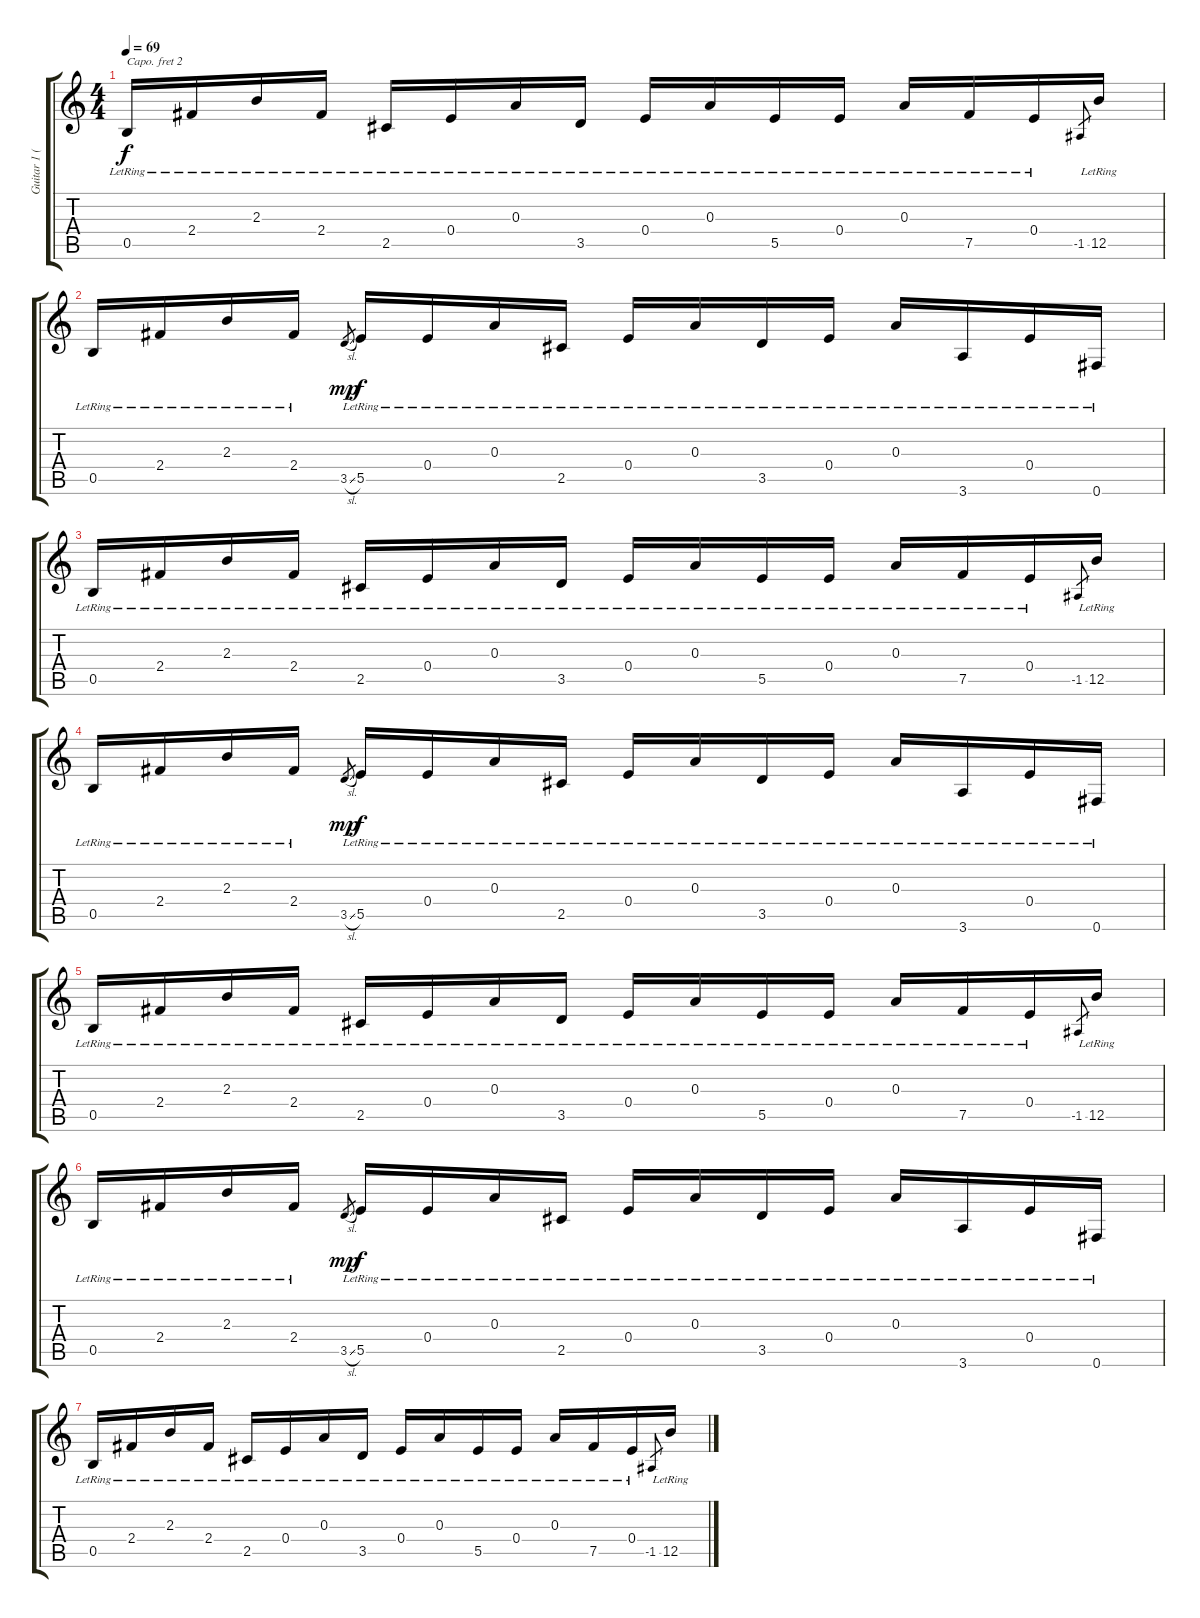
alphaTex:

\track ("Guitar 1 (easier to read)" "Guitar 1 (") {instrument acousticguitarnylon}
\staff {score tabs}
\capo 2
\tuning (E4 B3 G3 D3 A2 E2) {hide}
\ts (4 4)
\tempo 69
\clef g2
\ks c
0.5{lr}.16{dy f volume 9} 2.4{lr}.16 2.3{lr}.16 2.4{lr}.16 2.5{lr}.16 0.4{lr}.16 0.3{lr}.16 3.5{lr}.16 0.4{lr}.16 0.3{lr}.16 5.5{lr}.16 0.4{lr}.16 0.3{lr}.16 7.5{lr}.16 0.4{lr}.16 -1.5.8{gr} 12.5{lr}.16 |
0.5{lr}.16 2.4{lr}.16 2.3{lr}.16 2.4{lr}.16 3.5{sl}.8{gr dy mp} 5.5{lr}.16{dy f} 0.4{lr}.16 0.3{lr}.16 2.5{lr}.16 0.4{lr}.16 0.3{lr}.16 3.5{lr}.16 0.4{lr}.16 0.3{lr}.16 3.6{lr}.16 0.4{lr}.16 0.6{lr}.16 |
0.5{lr}.16 2.4{lr}.16 2.3{lr}.16 2.4{lr}.16 2.5{lr}.16 0.4{lr}.16 0.3{lr}.16 3.5{lr}.16 0.4{lr}.16 0.3{lr}.16 5.5{lr}.16 0.4{lr}.16 0.3{lr}.16 7.5{lr}.16 0.4{lr}.16 -1.5.8{gr} 12.5{lr}.16 |
0.5{lr}.16 2.4{lr}.16 2.3{lr}.16 2.4{lr}.16 3.5{sl}.8{gr dy mp} 5.5{lr}.16{dy f} 0.4{lr}.16 0.3{lr}.16 2.5{lr}.16 0.4{lr}.16 0.3{lr}.16 3.5{lr}.16 0.4{lr}.16 0.3{lr}.16 3.6{lr}.16 0.4{lr}.16 0.6{lr}.16 |
0.5{lr}.16{volume 0} 2.4{lr}.16 2.3{lr}.16 2.4{lr}.16 2.5{lr}.16 0.4{lr}.16 0.3{lr}.16 3.5{lr}.16 0.4{lr}.16 0.3{lr}.16 5.5{lr}.16 0.4{lr}.16 0.3{lr}.16 7.5{lr}.16 0.4{lr}.16 -1.5.8{gr} 12.5{lr}.16 |
0.5{lr}.16 2.4{lr}.16 2.3{lr}.16 2.4{lr}.16 3.5{sl}.8{gr dy mp} 5.5{lr}.16{dy f} 0.4{lr}.16 0.3{lr}.16 2.5{lr}.16 0.4{lr}.16 0.3{lr}.16 3.5{lr}.16 0.4{lr}.16 0.3{lr}.16 3.6{lr}.16 0.4{lr}.16 0.6{lr}.16 |
0.5{lr}.16 2.4{lr}.16 2.3{lr}.16 2.4{lr}.16 2.5{lr}.16 0.4{lr}.16 0.3{lr}.16 3.5{lr}.16 0.4{lr}.16 0.3{lr}.16 5.5{lr}.16 0.4{lr}.16 0.3{lr}.16 7.5{lr}.16 0.4{lr}.16 -1.5.8{gr} 12.5{lr}.16
